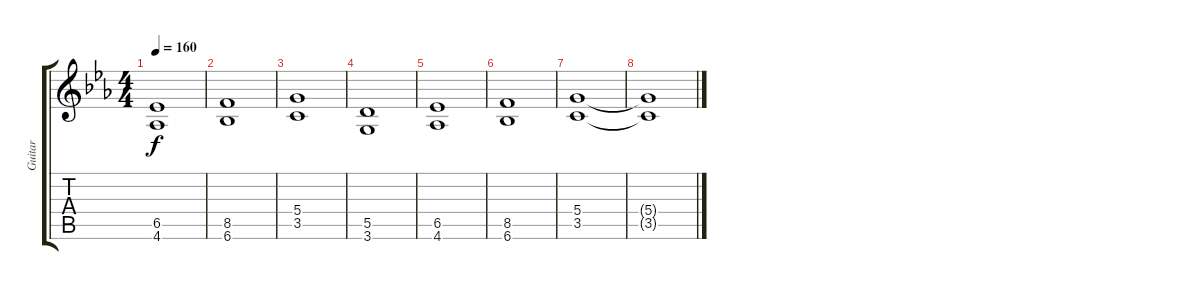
\track ("Guitar" "Guitar") {instrument distortionguitar}
\staff {score tabs}
\tuning (E4 B3 G3 D3 A2 E2) {hide}
\ts (4 4)
\tempo 160
\clef g2
\ks eb
(6.5 4.6).1{dy f} |
(8.5 6.6).1 |
(5.4 3.5).1 |
(5.5 3.6).1 |
(6.5 4.6).1 |
(8.5 6.6).1 |
(5.4 3.5).1 |
(5.4{t} 3.5{t}).1
